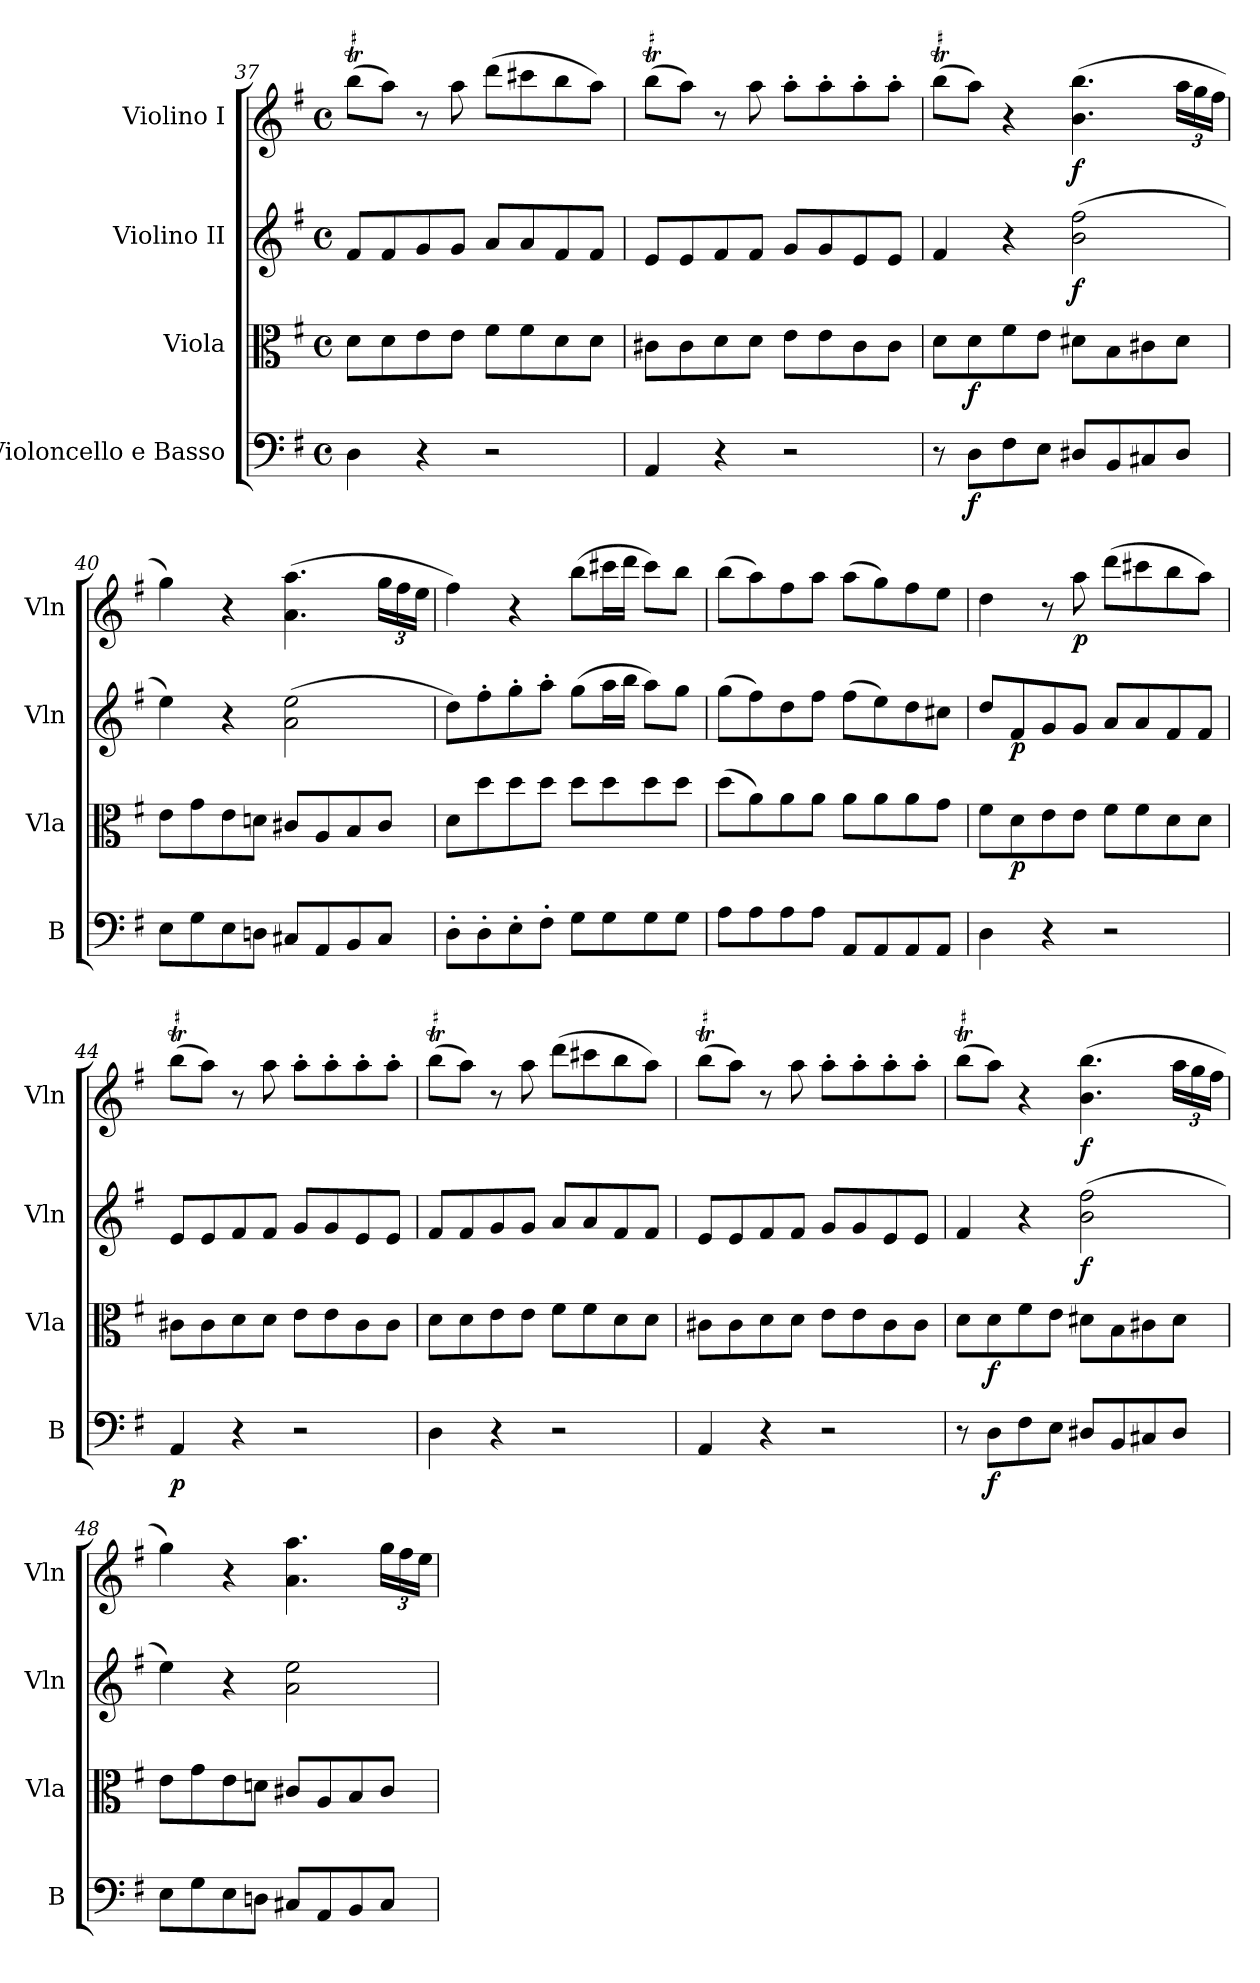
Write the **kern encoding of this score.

**kern	**dynam	**kern	**dynam	**kern	**dynam	**kern	**dynam
*part4	*part4	*part3	*part3	*part2	*part2	*part1	*part1
*staff4	*staff4	*staff3	*staff3	*staff2	*staff2	*staff1	*staff1
*I"Violoncello e Basso	*	*I"Viola	*	*I"Violino II	*	*I"Violino I	*
*I'B	*	*I'Vla	*	*I'Vln	*	*I'Vln	*
*clefF4	*	*clefC3	*	*clefG2	*	*clefG2	*
*k[f#]	*	*k[f#]	*	*k[f#]	*	*k[f#]	*
*G:	*	*G:	*	*G:	*	*G:	*
*M4/4	*	*M4/4	*	*M4/4	*	*M4/4	*
*met(c)	*	*met(c)	*	*met(c)	*	*met(c)	*
=37	=37	=37	=37	=37	=37	=37	=37
!	!	!	!	!	!	!LO:TR:acc=#	!
4D	.	8dL	.	8f#L	.	(8bbTL	.
.	.	8d	.	8f#	.	8aaJ)	.
4r	.	8e	.	8g	.	8r	.
.	.	8eJ	.	8gJ	.	8aa	.
2r	.	8f#L	.	8aL	.	(8dddL	.
.	.	8f#	.	8a	.	8ccc#X	.
.	.	8d	.	8f#	.	8bb	.
.	.	8dJ	.	8f#J	.	8aaJ)	.
=38	=38	=38	=38	=38	=38	=38	=38
!	!	!	!	!	!	!LO:TR:acc=#	!
4AA	.	8c#XL	.	8eL	.	(8bbTL	.
.	.	8c#	.	8e	.	8aaJ)	.
4r	.	8d	.	8f#	.	8r	.
.	.	8dJ	.	8f#J	.	8aa	.
2r	.	8eL	.	8gL	.	8aa'L	.
.	.	8e	.	8g	.	8aa'	.
.	.	8c#	.	8e	.	8aa'	.
.	.	8c#J	.	8eJ	.	8aa'J	.
=39	=39	=39	=39	=39	=39	=39	=39
!	!	!	!	!	!	!LO:TR:acc=#	!
8r	.	8dL	.	4f#	.	(8bbTL	.
8DL	f	8d	f	.	.	8aaJ)	.
8F#	.	8f#	.	4r	.	4r	.
8EJ	.	8eJ	.	.	.	.	.
8D#XL	.	8d#XL	.	(2ff# 2b	f	(4.bb 4.b	f
8BB	.	8B	.	.	.	.	.
8C#X	.	8c#X	.	.	.	.	.
*	*	*	*	*	*	*Xbrackettup	*
8D#J	.	8d#J	.	.	.	24aaLL	.
.	.	.	.	.	.	24gg	.
.	.	.	.	.	.	24ff#JJ	.
!!LO:LB:g=z
=40	=40	=40	=40	=40	=40	=40	=40
8EL	.	8eL	.	4ee)	.	4gg)	.
8G	.	8g	.	.	.	.	.
8E	.	8e	.	4r	.	4r	.
8DnJ	.	8dnJ	.	.	.	.	.
8C#XL	.	8c#XL	.	(2ee 2a	.	(4.aa 4.a	.
8AA	.	8A	.	.	.	.	.
8BB	.	8B	.	.	.	.	.
8C#J	.	8c#J	.	.	.	24ggLL	.
.	.	.	.	.	.	24ff#	.
.	.	.	.	.	.	24eeJJ	.
=41	=41	=41	=41	=41	=41	=41	=41
8D'L	.	8dL	.	8ddL)	.	4ff#)	.
8D'	.	8dd	.	8ff#'	.	.	.
8E'	.	8dd	.	8gg'	.	4r	.
8F#'J	.	8ddJ	.	8aa'J	.	.	.
8GL	.	8ddL	.	(8ggL	.	(8bbL	.
8G	.	8dd	.	16aaL	.	16ccc#XL	.
.	.	.	.	16bbJJ	.	16dddJJ	.
8G	.	8dd	.	8aaL)	.	8ccc#L)	.
8GJ	.	8ddJ	.	8ggJ	.	8bbJ	.
=42	=42	=42	=42	=42	=42	=42	=42
8AL	.	(8ddL	.	(8ggL	.	(8bbL	.
8A	.	8a)	.	8ff#)	.	8aa)	.
8A	.	8a	.	8dd	.	8ff#	.
8AJ	.	8aJ	.	8ff#J	.	8aaJ	.
8AAL	.	8aL	.	(8ff#L	.	(8aaL	.
8AA	.	8a	.	8ee)	.	8gg)	.
8AA	.	8a	.	8dd	.	8ff#	.
8AAJ	.	8gJ	.	8cc#XJ	.	8eeJ	.
=43	=43	=43	=43	=43	=43	=43	=43
4D	.	8f#L	.	8ddL	.	4dd	.
.	.	8d	p	8f#	p	.	.
4r	.	8e	.	8g	.	8r	.
.	.	8eJ	.	8gJ	.	8aa	p
2r	.	8f#L	.	8aL	.	(8dddL	.
.	.	8f#	.	8a	.	8ccc#X	.
.	.	8d	.	8f#	.	8bb	.
.	.	8dJ	.	8f#J	.	8aaJ)	.
=44	=44	=44	=44	=44	=44	=44	=44
!	!	!	!	!	!	!LO:TR:acc=#	!
4AA	p	8c#XL	.	8eL	.	(8bbTL	.
.	.	8c#	.	8e	.	8aaJ)	.
4r	.	8d	.	8f#	.	8r	.
.	.	8dJ	.	8f#J	.	8aa	.
2r	.	8eL	.	8gL	.	8aa'L	.
.	.	8e	.	8g	.	8aa'	.
.	.	8c#	.	8e	.	8aa'	.
.	.	8c#J	.	8eJ	.	8aa'J	.
!!LO:LB:g=z
=45	=45	=45	=45	=45	=45	=45	=45
!	!	!	!	!	!	!LO:TR:acc=#	!
4D	.	8dL	.	8f#L	.	(8bbTL	.
.	.	8d	.	8f#	.	8aaJ)	.
4r	.	8e	.	8g	.	8r	.
.	.	8eJ	.	8gJ	.	8aa	.
2r	.	8f#L	.	8aL	.	(8dddL	.
.	.	8f#	.	8a	.	8ccc#X	.
.	.	8d	.	8f#	.	8bb	.
.	.	8dJ	.	8f#J	.	8aaJ)	.
=46	=46	=46	=46	=46	=46	=46	=46
!	!	!	!	!	!	!LO:TR:acc=#	!
4AA	.	8c#XL	.	8eL	.	(8bbTL	.
.	.	8c#	.	8e	.	8aaJ)	.
4r	.	8d	.	8f#	.	8r	.
.	.	8dJ	.	8f#J	.	8aa	.
2r	.	8eL	.	8gL	.	8aa'L	.
.	.	8e	.	8g	.	8aa'	.
.	.	8c#	.	8e	.	8aa'	.
.	.	8c#J	.	8eJ	.	8aa'J	.
=47	=47	=47	=47	=47	=47	=47	=47
!	!	!	!	!	!	!LO:TR:acc=#	!
8r	.	8dL	.	4f#	.	(8bbTL	.
8DL	f	8d	f	.	.	8aaJ)	.
8F#	.	8f#	.	4r	.	4r	.
8EJ	.	8eJ	.	.	.	.	.
8D#XL	.	8d#XL	.	(2ff# 2b	f	(4.bb 4.b	f
8BB	.	8B	.	.	.	.	.
8C#X	.	8c#X	.	.	.	.	.
8D#J	.	8d#J	.	.	.	24aaLL	.
.	.	.	.	.	.	24gg	.
.	.	.	.	.	.	24ff#JJ	.
=48	=48	=48	=48	=48	=48	=48	=48
8EL	.	8eL	.	4ee)	.	4gg)	.
8G	.	8g	.	.	.	.	.
8E	.	8e	.	4r	.	4r	.
8DnJ	.	8dnJ	.	.	.	.	.
8C#XL	.	8c#XL	.	2ee 2a	.	4.aa 4.a	.
8AA	.	8A	.	.	.	.	.
8BB	.	8B	.	.	.	.	.
8C#J	.	8c#J	.	.	.	24ggLL	.
.	.	.	.	.	.	24ff#	.
.	.	.	.	.	.	24eeJJ	.
=	=	=	=	=	=	=	=
*-	*-	*-	*-	*-	*-	*-	*-
